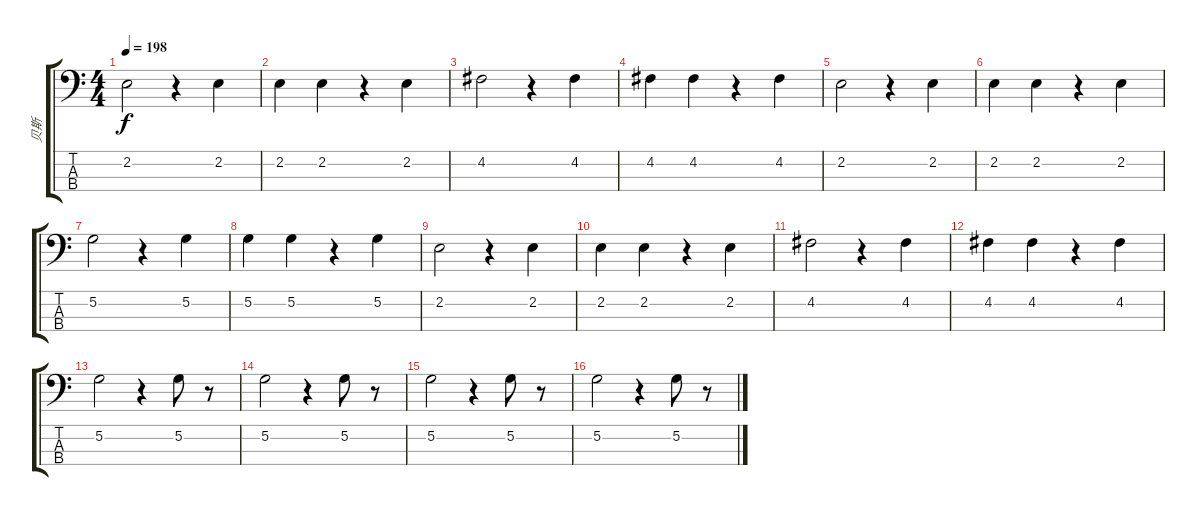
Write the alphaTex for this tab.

\track ("贝斯" "贝斯") {instrument electricbassfinger}
\staff {score tabs}
\tuning (G2 D2 A1 E1) {hide}
\ts (4 4)
\tempo 198
\clef f4
\ks c
2.2.2{dy f} r.4 2.2.4 |
2.2.4 2.2.4 r.4 2.2.4 |
4.2.2 r.4 4.2.4 |
4.2.4 4.2.4 r.4 4.2.4 |
2.2.2 r.4 2.2.4 |
2.2.4 2.2.4 r.4 2.2.4 |
5.2.2 r.4 5.2.4 |
5.2.4 5.2.4 r.4 5.2.4 |
2.2.2 r.4 2.2.4 |
2.2.4 2.2.4 r.4 2.2.4 |
4.2.2 r.4 4.2.4 |
4.2.4 4.2.4 r.4 4.2.4 |
5.2.2 r.4 5.2.8 r.8 |
5.2.2 r.4 5.2.8 r.8 |
5.2.2 r.4 5.2.8 r.8 |
5.2.2 r.4 5.2.8 r.8
